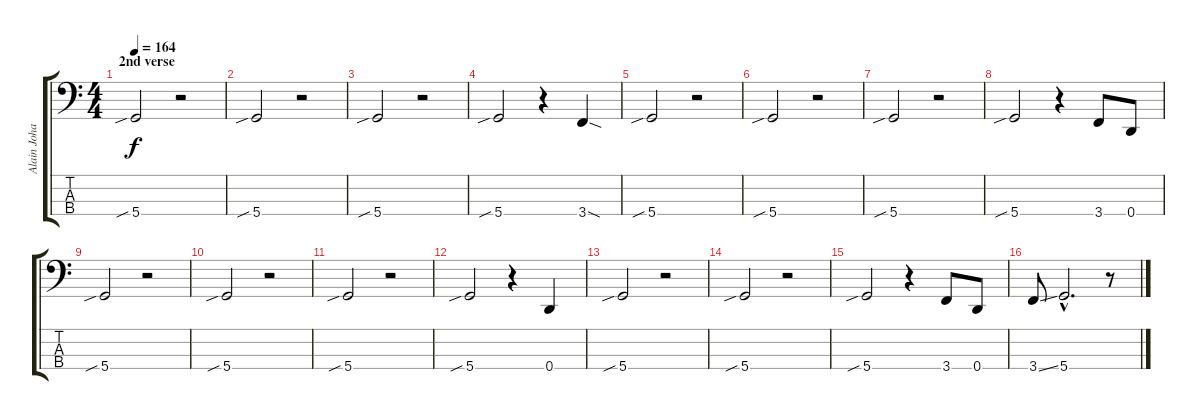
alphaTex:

\track ("Alain Johannes - bass" "Alain Joha") {instrument electricbasspick}
\staff {score tabs}
\tuning (G2 D2 A1 D1) {hide}
\ts (4 4)
\section ("" "2nd verse")
\tempo 164
\clef f4
\ks c
5.4{sib}.2{dy f} r.2 |
5.4{sib}.2 r.2 |
5.4{sib}.2 r.2 |
5.4{sib}.2 r.4 3.4{sod}.4 |
5.4{sib}.2 r.2 |
5.4{sib}.2 r.2 |
5.4{sib}.2 r.2 |
5.4{sib}.2 r.4 3.4.8 0.4.8 |
\section ("" "")
5.4{sib}.2 r.2 |
5.4{sib}.2 r.2 |
5.4{sib}.2 r.2 |
5.4{sib}.2 r.4 0.4.4 |
5.4{sib}.2 r.2 |
5.4{sib}.2 r.2 |
5.4{sib}.2 r.4 3.4.8 0.4.8 |
3.4{ss}.8 5.4{hac}.2{d} r.8
